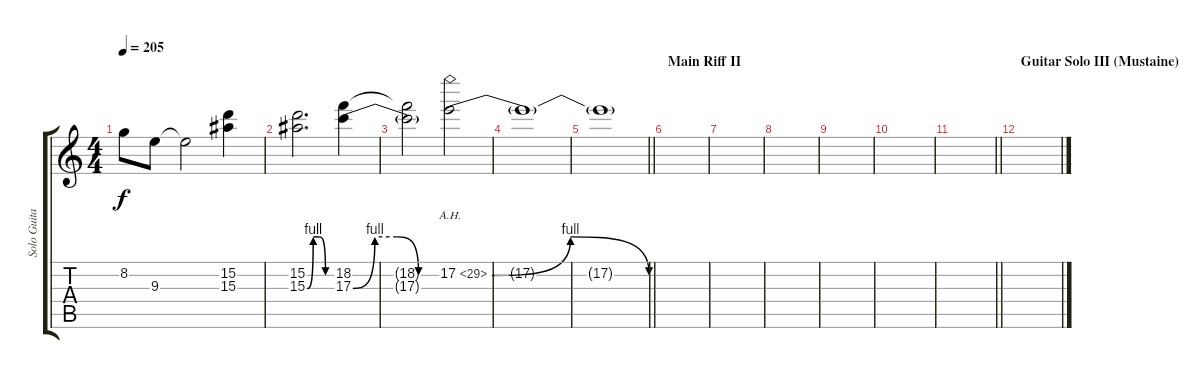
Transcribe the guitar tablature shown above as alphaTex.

\track ("Solo Guitar (Jeff Young)" "Solo Guita") {instrument distortionguitar}
\staff {score tabs}
\tuning (E4 B3 G3 D3 A2 E2) {hide}
\ts (4 4)
\tempo 205
\clef g2
\ks c
8.2.8{dy f} 9.3.8 9.3{t}.2 (15.2 15.3).4 |
(15.2 15.3{be (custom 0 0 15 4 30 4 45 0 60 0)}).2{d} (18.2 17.3{be (custom 0 0 15 4 30 4 45 0 60 0)}).4 |
(18.2{t} 17.3{t}).2 17.2{be (bendrelease 0 0 5 4 10 4 60 0) ah 12}.2 |
17.2{t}.1 |
\barLineRight lightlight
17.2{t}.1 |
\section ("" "Main Riff II")
|
|
|
|
|
\barLineRight lightlight
|
\section ("" "Guitar Solo III (Mustaine)")
